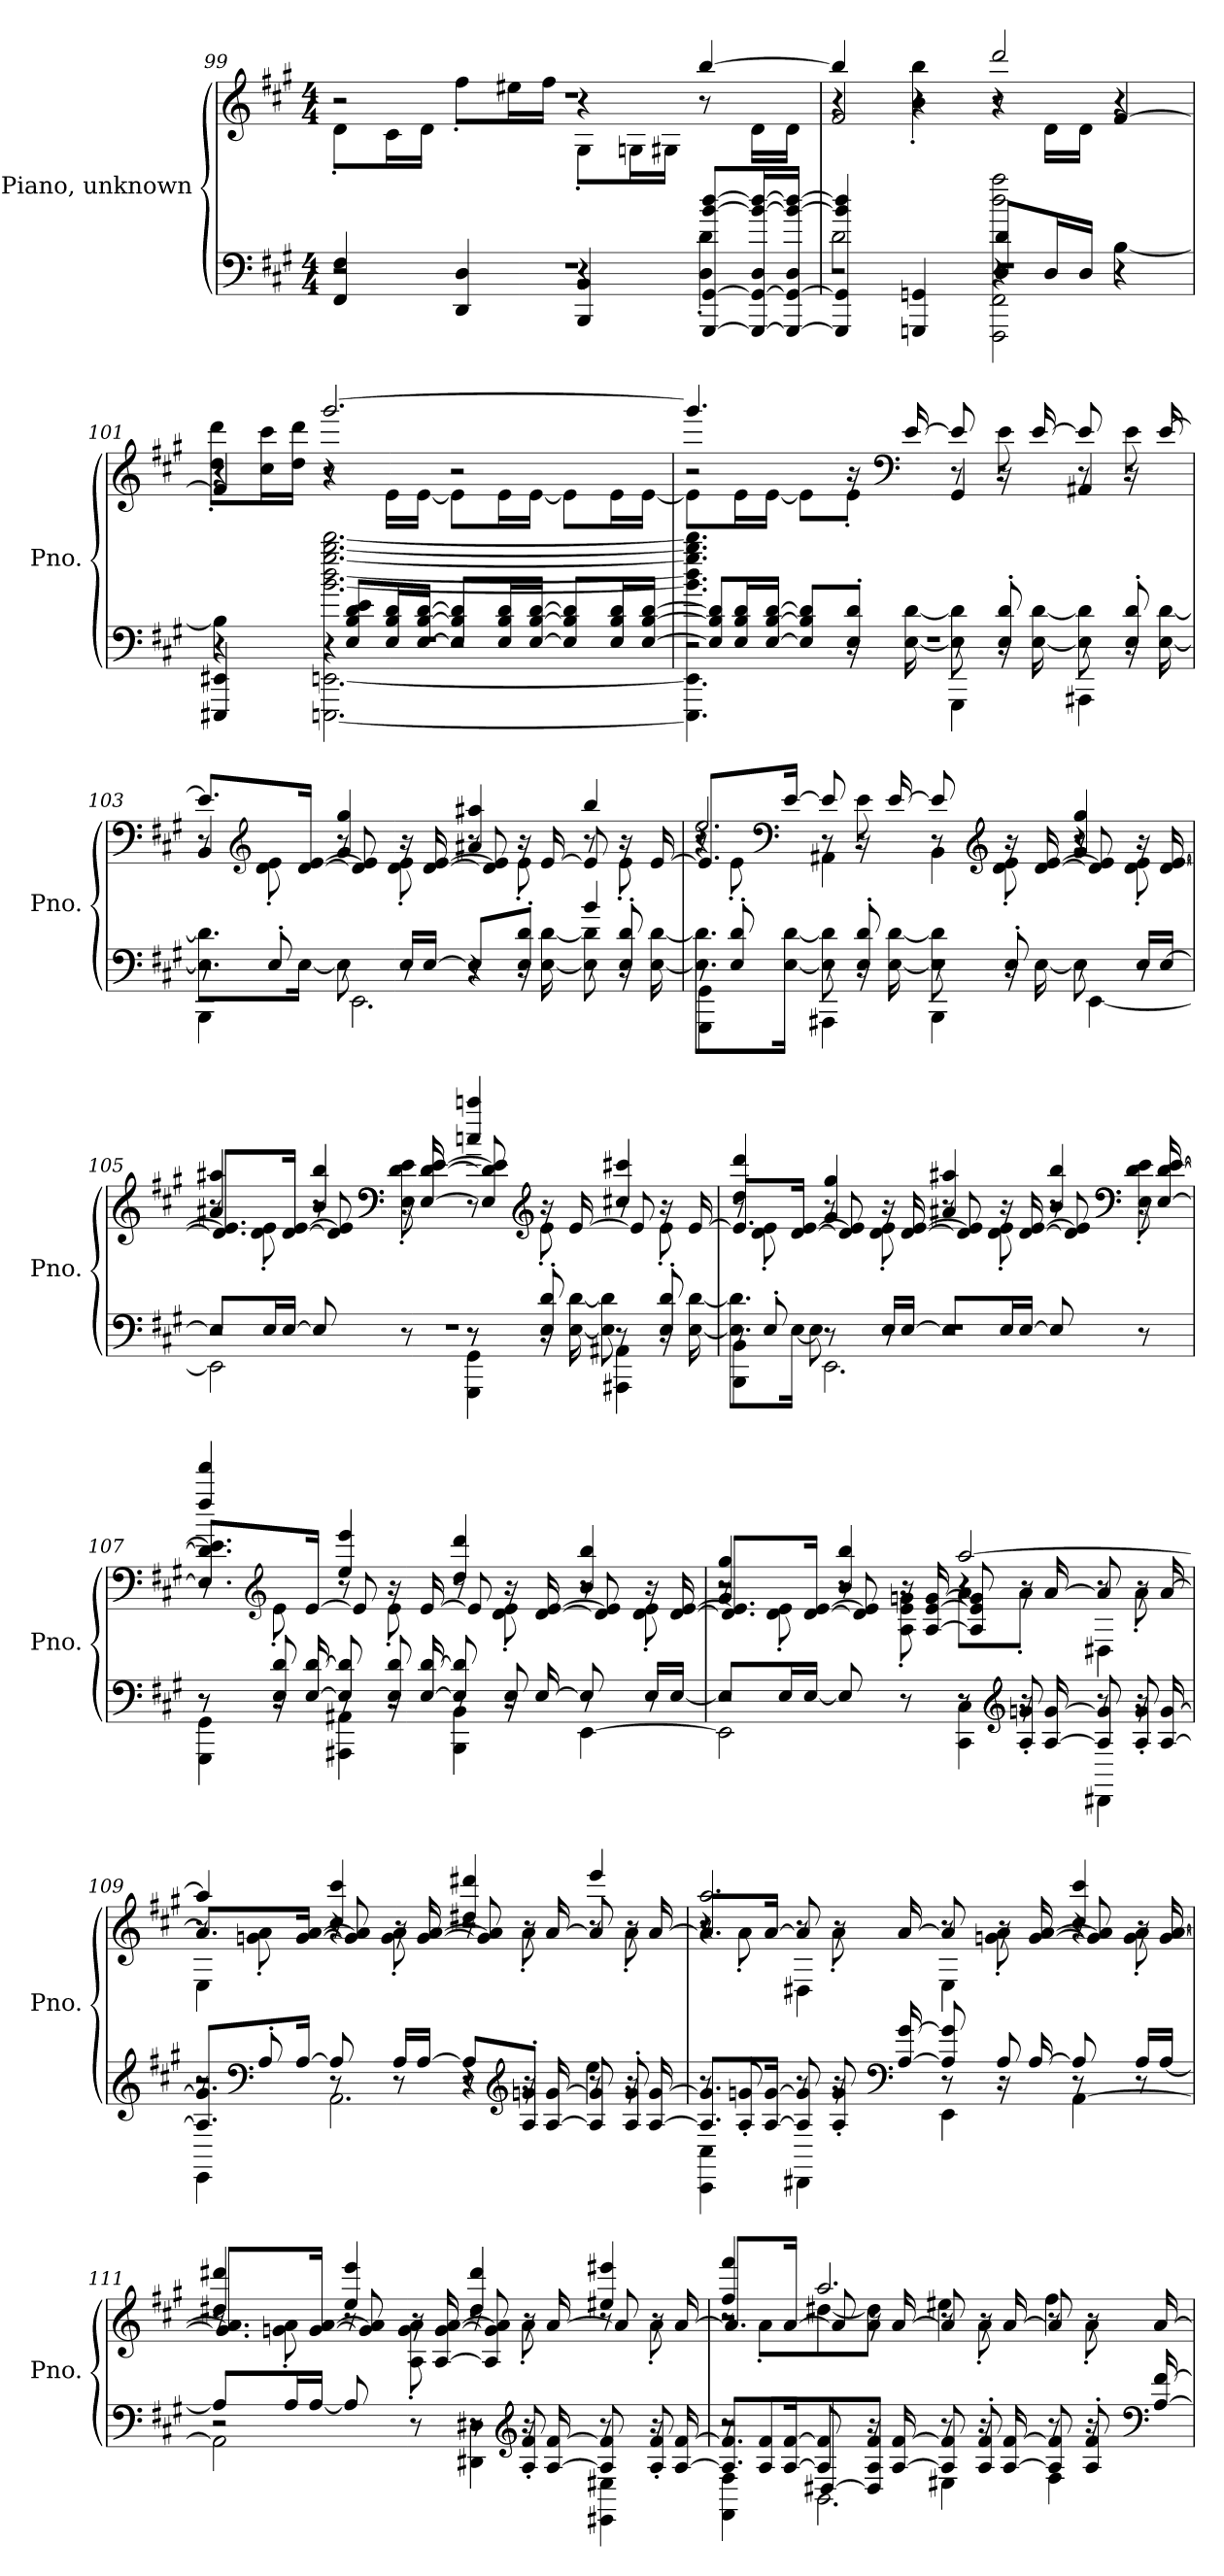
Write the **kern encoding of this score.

**kern	**kern
*part1	*part1
*staff2	*staff1
*I"Piano, unknown	*
*I'Pno.	*
*clefF4	*clefG2
*k[f#c#g#]	*k[f#c#g#]
*M4/4	*M4/4
=99	=99
*^	*^
*	*^	*	*^
1r	2r	4FF#/ 4F#/	1r	8d'\L	2r
.	.	.	.	16c#\L	.
.	.	.	.	16d\JJ	.
.	.	4DD/ 4D/	.	8ff#'\L	.
.	.	.	.	16ee#X\L	.
.	.	.	.	16ff#\JJ	.
.	4r	4BBB/ 4BB/	.	8G#'\L	4r
.	.	.	.	16Gn\L	.
.	.	.	.	16G#X\JJ	.
.	4D\' 4d\'	[8GGG#/ [8GG#/ [8b/ [8dd/L	.	8r	[4bb/
.	.	16GGG#/_ 16GG#/_ 16D/ 16b/_ 16dd/_L	.	16d\LL	.
.	.	16GGG#/_ 16GG#/_ 16D/ 16b/_ 16dd/_JJ	.	16d\JJ	.
=100	=100	=100	=100	=100	=100
*	*	*^	*	*	*
1r	2d\	4GGG#/] 4GG#/] 4b/] 4dd/]	2r	2f#/	4r	4bb/]
.	.	4GGGn/ 4GGn/	.	.	4b\' 4bb\'	4r
.	2FFF#\ 2FF#\ 2dd\ 2aa\	8D/ 8d/L	4r	4r	8r	2ddd/
.	.	16D/L	.	.	16d\LL	.
.	.	16D/JJ	.	.	16d\JJ	.
.	.	4r	[4B\	[4f#/	4r	.
!!LO:LB:g=z	!!	!!
=101	=101	=101	=101	=101	=101	=101
1r	4r	4EEE#X/ 4EE#X/	4B\]	4f#/]	8dd\' 8ddd\'L	4r
.	.	.	.	.	16cc#\ 16ccc#\L	.
.	.	.	.	.	16dd\ 16ddd\JJ	.
.	[2.EEEn\ [2.EEn\ [2.b\ [2.dd\ [2.gg#\ [2.bb\ [2.ddd\	8E/ 8B/ 8d/ 8e/L	4r	4r	8r	[2.ggg#/
.	.	16E/ 16B/ 16d/L	.	.	16e\LL	.
.	.	[16E/ [16B/ [16d/JJ	.	.	[16e\JJ	.
.	.	8E/] 8B/] 8d/]L	2r	2r	8e\L]	.
.	.	16E/ 16B/ 16d/L	.	.	16e\L	.
.	.	[16E/ [16B/ [16d/JJ	.	.	[16e\JJ	.
.	.	8E/] 8B/] 8d/]L	.	.	8e\L]	.
.	.	16E/ 16B/ 16d/L	.	.	16e\L	.
.	.	[16E/ [16B/ [16d/JJ	.	.	[16e\JJ	.
=102	=102	=102	=102	=102	=102	=102
1r	4.EEE\] 4.EE\] 4.b\] 4.dd\] 4.gg#\] 4.bb\] 4.ddd\]	8E/] 8B/] 8d/]L	2r	2r	8e\L]	4.ggg#/]
.	.	16E/ 16B/ 16d/L	.	.	16e\L	.
.	.	[16E/ [16B/ [16d/JJ	.	.	[16e\JJ	.
.	.	8E/] 8B/] 8d/]L	.	.	8e\L]	.
.	16r	8E/' 8d/'J	.	.	8e'\J	16r
*	*	*	*	*clefF4	*	*
.	[16E\ [16d\	.	.	.	.	[16e/
.	8E\] 8d\]	8r	4GGG#\	4GG#/	8r	8e/]
.	16r	8E/' 8d/'	.	.	8e'\	16r
.	[16E\ [16d\	.	.	.	.	[16e/
.	8E\] 8d\]	8r	4AAA#X\	4AA#X/	8r	8e/]
.	16r	8E/' 8d/'	.	.	8e'\	16r
.	[16E\ [16d\	.	.	.	.	[16e/
!!LO:PB:g=z	!!	!!
=103	=103	=103	=103	=103	=103	=103
2r	8.E\] 8.d\]L	8r	4BBB\	4BB/	8r	8.e/L]
*	*	*	*	*clefG2	*	*
.	.	8E'/	.	.	8d\' 8e\'	.
.	[16E\Jk	.	.	.	.	[16d/ [16e/Jk
.	8E\]	8r	2.EE\	4g#/ 4gg#/	8r	8d/] 8e/]
.	8r	16E/LL	.	.	8d\' 8e\'	16r
.	.	[16E/JJ	.	.	.	[16d/ [16e/
4r	8r	8E/L]	.	4a#X/ 4aa#X/	8r	8d/] 8e/]
.	16r	8E/' 8d/'J	.	.	8e'\	16r
.	[16E\ [16d\	.	.	.	.	[16e/
4b/	8E\] 8d\]	8r	.	4bb/	8r	8e/]
.	16r	8E/' 8d/'	.	.	8e'\	16r
.	[16E\ [16d\	.	.	.	.	[16e/
!!LO:LB:g=z
=104	=104	=104	=104	=104	=104	=104
*	*	*	*	*	*	*^
1r	8.E\] 8.d\]L	8r	4GGG#\ 4GG#\	2.ee/	8r	8.e/L]	4r
.	.	8E/' 8d/'	.	.	8e'\	.	.
*	*	*	*	*clefF4	*	*	*
.	[16E\ [16d\Jk	.	.	.	.	[16e/Jk	.
.	8E\] 8d\]	8r	4AAA#X\	.	8r	8e/]	4AA#X\
.	16r	8E/' 8d/'	.	.	8e'\	16r	.
.	[16E\ [16d\	.	.	.	.	[16e/	.
.	8E\] 8d\]	8r	4BBB\	.	8r	8e/]	4BB\
*	*	*	*	*clefG2	*	*	*
.	16r	8E'/	.	.	8d\' 8e\'	16r	.
.	[16E\	.	.	.	.	[16d/ [16e/	.
.	8E\]	8r	[4EE\	4g#/ 4gg#/	8r	8d/] 8e/]	4r
.	8r	16E/LL	.	.	8d\' 8e\'	16r	.
.	.	[16E/JJ	.	.	.	[16d/ [16e/	.
*	*	*	*	*	*	*v	*v
!!LO:LB:g=z
=105	=105	=105	=105	=105	=105	=105
1r	2r	8E/L]	2EE\]	4a#X/ 4aa#X/	8r	8.d/] 8.e/]L
.	.	16E/L	.	.	8d\' 8e\'	.
.	.	[16E/JJ	.	.	.	[16d/ [16e/Jk
.	.	8E/]	.	4b/ 4bb/	8r	8d/] 8e/]
*	*	*	*	*clefF4	*	*
.	.	8r	.	.	8E\' 8d\' 8e\'	16r
.	.	.	.	.	.	[16E/ [16d/ [16e/
.	4GGG#\ 4GG#\	8r	8r	4ccn/ 4cccn/	8r	8E/] 8d/] 8e/]
*	*	*	*	*clefG2	*	*
.	.	8E/' 8d/'	16r	.	8e'\	16r
.	.	.	[16E\ [16d\	.	.	[16e/
.	4AAA#X\ 4AA#X\	8r	8E\] 8d\]	4cc#X/ 4ccc#X/	8r	8e/]
.	.	8E/' 8d/'	16r	.	8e'\	16r
.	.	.	[16E\ [16d\	.	.	[16e/
!!LO:LB:g=z	!!	!!
=106	=106	=106	=106	=106	=106	=106
1r	4BBB\ 4BB\	8r	8.E\] 8.d\]L	4dd/ 4ddd/	8r	8.e/L]
.	.	8E'/	.	.	8d\' 8e\'	.
.	.	.	[16E\Jk	.	.	[16d/ [16e/Jk
.	2.EE\	8r	8E\]	4g#/ 4gg#/	8r	8d/] 8e/]
.	.	16E/LL	8r	.	8d\' 8e\'	16r
.	.	[16E/JJ	.	.	.	[16d/ [16e/
.	.	8E/L]	2r	4a#X/ 4aa#X/	8r	8d/] 8e/]
.	.	16E/L	.	.	8d\' 8e\'	16r
.	.	[16E/JJ	.	.	.	[16d/ [16e/
.	.	8E/]	.	4b/ 4bb/	8r	8d/] 8e/]
*	*	*	*	*clefF4	*	*
.	.	8r	.	.	8E\' 8d\' 8e\'	16r
.	.	.	.	.	.	[16E/ [16d/ [16e/
*	*	*v	*v	*	*	*
!!LO:LB:g=z	!!	!!
=107	=107	=107	=107	=107	=107
8r	8r	4GGG#\ 4GG#\	4ff#/ 4fff#/	8r	8.E/] 8.d/] 8.e/]L
*	*	*	*clefG2	*	*
16r	8E/' 8d/'	.	.	8e'\	.
[16E/ [16d/	.	.	.	.	[16e/Jk
8E/] 8d/]	8r	4AAA#X\ 4AA#X\	4ee/ 4eee/	8r	8e/]
16r	8E/' 8d/'	.	.	8e'\	16r
[16E/ [16d/	.	.	.	.	[16e/
8E/] 8d/]	8r	4BBB\ 4BB\	4dd/ 4ddd/	8r	8e/]
16r	8E'/	.	.	8d\' 8e\'	16r
[16E/	.	.	.	.	[16d/ [16e/
8E/]	8r	[4EE\	4b/ 4bb/	8r	8d/] 8e/]
8r	16E/LL	.	.	8d\' 8e\'	16r
.	[16E/JJ	.	.	.	[16d/ [16e/
!!LO:LB:g=z
=108	=108	=108	=108	=108	=108
*	*	*	*	*	*^
2r	8E/L]	2EE\]	4g#/ 4gg#/	8r	8.d/] 8.e/]L	2r
.	16E/L	.	.	8d\' 8e\'	.	.
.	[16E/JJ	.	.	.	[16d/ [16e/Jk	.
.	8E/]	.	4b/ 4bb/	8r	8d/] 8e/]	.
.	8r	.	.	8A\' 8e\' 8gn\'	16r	.
.	.	.	.	.	[16A/ [16e/ [16g/	.
8r	8r	4CC#\ 4C#\	[2aa/	8a\L	8A/] 8e/] 8g/]	4r
*clefG2	*	*	*	*	*	*
16r	8A/' 8gn/'	.	.	8a'\J	16r	.
[16A/ [16g/	.	.	.	.	[16a/	.
8A/] 8g/]	8r	4DD#X\	.	8r	8a/]	4D#X\
16r	8A/' 8g/'	.	.	8a'\	16r	.
[16A/ [16g/	.	.	.	.	[16a/	.
!!LO:PB:g=z	!!	!!	!!
=109	=109	=109	=109	=109	=109	=109
*	*	*^	*	*	*	*
8.A/] 8.g/]L	2r	8r	4EE\	4aa/]	8r	8.a/L]	4E\
*clefF4	*	*	*	*	*	*	*
.	.	8A'/	.	.	8gn\' 8a\'	.	.
[16A/Jk	.	.	.	.	.	[16g/ [16a/Jk	.
8A/]	.	8r	2.AA\	4cc#/ 4ccc#/	8r	8g/] 8a/]	4r
8r	.	16A/LL	.	.	8g\' 8a\'	16r	.
.	.	[16A/JJ	.	.	.	[16g/ [16a/	.
8r	4r	8A/L]	.	4dd#X/ 4ddd#X/	8r	8g/] 8a/]	2r
*clefG2	*	*	*	*	*	*	*
16r	.	8A/' 8gn/'J	.	.	8a'\	16r	.
[16A/ [16g/	.	.	.	.	.	[16a/	.
8A/] 8g/]	4ee\	8r	.	4eee/	8r	8a/]	.
16r	.	8A/' 8g/'	.	.	8a'\	16r	.
[16A/ [16g/	.	.	.	.	.	[16a/	.
*	*	*v	*v	*	*	*	*
!!LO:LB:g=z	!!	!!	!!
=110	=110	=110	=110	=110	=110	=110
8.A/] 8.g/]L	8r	4CC#\ 4C#\	2.aa/	8r	8.a/L]	4r
.	8A/' 8gn/'	.	.	8a'\	.	.
[16A/ [16g/Jk	.	.	.	.	[16a/Jk	.
8A/] 8g/]	8r	4DD#X\	.	8r	8a/]	4D#X\
16r	8A/' 8g/'	.	.	8a'\	16r	.
*clefF4	*	*	*	*	*	*
[16A/ [16g/	.	.	.	.	[16a/	.
8A/] 8g/]	8r	4EE\	.	8r	8a/]	4E\
16r	8A'/	.	.	8gn\' 8a\'	16r	.
[16A/	.	.	.	.	[16g/ [16a/	.
8A/]	8r	[4AA\	4cc#/ 4ccc#/	8r	8g/] 8a/]	4r
8r	16A/LL	.	.	8g\' 8a\'	16r	.
.	[16A/JJ	.	.	.	[16g/ [16a/	.
*	*	*	*	*	*v	*v
!!LO:LB:g=z
=111	=111	=111	=111	=111	=111
2r	8A/L]	2AA\]	4dd#X/ 4ddd#X/	8r	8.g/] 8.a/]L
.	16A/L	.	.	8gn\' 8a\'	.
.	[16A/JJ	.	.	.	[16g/ [16a/Jk
.	8A/]	.	4ee/ 4eee/	8r	8g/] 8a/]
.	8r	.	.	8A\' 8g\' 8a\'	16r
.	.	.	.	.	[16A/ [16g/ [16a/
8r	8r	4DD#X\ 4D#X\	4dd#/ 4ddd#/	8r	8A/] 8g/] 8a/]
*clefG2	*	*	*	*	*
16r	8A/' 8f#/'	.	.	8a'\	16r
[16A/ [16f#/	.	.	.	.	[16a/
8A/] 8f#/]	8r	4EE#X\ 4E#X\	4ee#X/ 4eee#X/	8r	8a/]
16r	8A/' 8f#/'	.	.	8a'\	16r
[16A/ [16f#/	.	.	.	.	[16a/
!!LO:LB:g=z
=112	=112	=112	=112	=112	=112
*	*	*^	*	*	*^
8.A/] 8.f#/]L	2r	8r	4FF#\ 4F#\	4ff#/ 4fff#/	8r	8.a/L]	2r
.	.	8A/' 8f#/'L	.	.	8a'\L	.	.
[16A/ [16f#/Jk	.	.	.	.	.	[16a/Jk	.
8A/] 8f#/]	.	[8D#X/	2.BB\	2.aa/	[8dd#X\	8a/]	.
16r	.	8D#/] 8A/ 8f#/J	.	.	8a\ 8dd#\]J	16r	.
[16A/ [16f#/	.	.	.	.	.	[16a/	.
8A/] 8f#/]	4E#X\	8r	.	.	8r	8a/]	4ee#X\
16r	.	8A/' 8f#/'	.	.	8a'\	16r	.
[16A/ [16f#/	.	.	.	.	.	[16a/	.
8A/] 8f#/]	4F#\	8r	.	.	8r	8a/]	4ff#\
16r	.	8A/' 8f#/'	.	.	8a'\	16r	.
*clefF4	*	*	*	*	*	*	*
[16A/ [16f#/	.	.	.	.	.	[16a/	.
*v	*v	*v	*v	*	*	*	*
*	*v	*v	*v	*v
=	=
*-	*-
